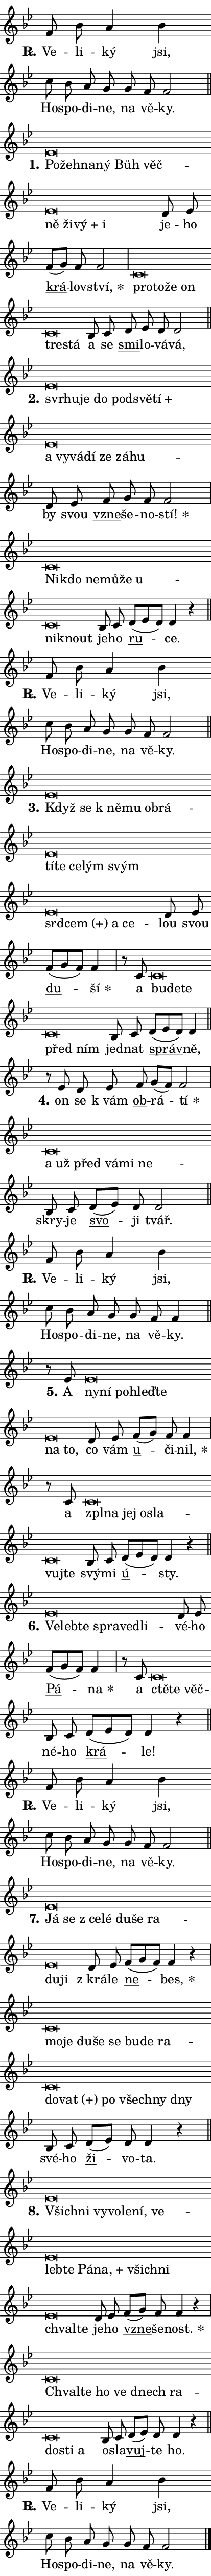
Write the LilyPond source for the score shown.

\version "2.22.1"
\header { tagline = "" }
\paper {
  indent = 0\cm
  top-margin = 0\cm
  right-margin = 0\cm
  bottom-margin = 0\cm
  left-margin = 0\cm
  paper-width = 7\cm
  page-breaking = #ly:one-page-breaking
  system-system-spacing.basic-distance = #11
  score-system-spacing.basic-distance = #11
  ragged-last = ##f
}


%% Author: Thomas Morley
%% https://lists.gnu.org/archive/html/lilypond-user/2020-05/msg00002.html
#(define (line-position grob)
"Returns position of @var[grob} in current system:
   @code{'start}, if at first time-step
   @code{'end}, if at last time-step
   @code{'middle} otherwise
"
  (let* ((col (ly:item-get-column grob))
         (ln (ly:grob-object col 'left-neighbor))
         (rn (ly:grob-object col 'right-neighbor))
         (col-to-check-left (if (ly:grob? ln) ln col))
         (col-to-check-right (if (ly:grob? rn) rn col))
         (break-dir-left
           (and
             (ly:grob-property col-to-check-left 'non-musical #f)
             (ly:item-break-dir col-to-check-left)))
         (break-dir-right
           (and
             (ly:grob-property col-to-check-right 'non-musical #f)
             (ly:item-break-dir col-to-check-right))))
        (cond ((eqv? 1 break-dir-left) 'start)
              ((eqv? -1 break-dir-right) 'end)
              (else 'middle))))

#(define (tranparent-at-line-position vctor)
  (lambda (grob)
  "Relying on @code{line-position} select the relevant enry from @var{vctor}.
Used to determine transparency,"
    (case (line-position grob)
      ((end) (not (vector-ref vctor 0)))
      ((middle) (not (vector-ref vctor 1)))
      ((start) (not (vector-ref vctor 2))))))

noteHeadBreakVisibility =
#(define-music-function (break-visibility)(vector?)
"Makes @code{NoteHead}s transparent relying on @var{break-visibility}"
#{
  \override NoteHead.transparent =
    #(tranparent-at-line-position break-visibility)
#})

#(define delete-ledgers-for-transparent-note-heads
  (lambda (grob)
    "Reads whether a @code{NoteHead} is transparent.
If so this @code{NoteHead} is removed from @code{'note-heads} from
@var{grob}, which is supposed to be @code{LedgerLineSpanner}.
As a result ledgers are not printed for this @code{NoteHead}"
    (let* ((nhds-array (ly:grob-object grob 'note-heads))
           (nhds-list
             (if (ly:grob-array? nhds-array)
                 (ly:grob-array->list nhds-array)
                 '()))
           ;; Relies on the transparent-property being done before
           ;; Staff.LedgerLineSpanner.after-line-breaking is executed.
           ;; This is fragile ...
           (to-keep
             (remove
               (lambda (nhd)
                 (ly:grob-property nhd 'transparent #f))
               nhds-list)))
      ;; TODO find a better method to iterate over grob-arrays, similiar
      ;; to filter/remove etc for lists
      ;; For now rebuilt from scratch
      (set! (ly:grob-object grob 'note-heads)  '())
      (for-each
        (lambda (nhd)
          (ly:pointer-group-interface::add-grob grob 'note-heads nhd))
        to-keep))))

hideNotes = {
  \noteHeadBreakVisibility #begin-of-line-visible
}
unHideNotes = {
  \noteHeadBreakVisibility #all-visible
}

% work-around for resetting accidentals
% https://lilypond.org/doc/v2.23/Documentation/notation/displaying-rhythms#unmetered-music
cadenzaMeasure = {
  \cadenzaOff
  \partial 1024 s1024
  \cadenzaOn
}

#(define-markup-command (accent layout props text) (markup?)
  "Underline accented syllable"
  (interpret-markup layout props
    #{\markup \override #'(offset . 4.3) \underline { #text }#}))

responsum = \markup \concat {
  "R" \hspace #-1.05 \path #0.1 #'((moveto 0 0.07) (lineto 0.9 0.8)) \hspace #0.05 "."
}

\layout {
    \context {
        \Staff
        \remove "Time_signature_engraver"
        \override LedgerLineSpanner.after-line-breaking = #delete-ledgers-for-transparent-note-heads
    }
    \context {
        \Voice {
            \override NoteHead.output-attributes = #'((class . "notehead"))
            \override Hairpin.height = #0.55
        }
    }
    \context {
        \Lyrics {
            \override StanzaNumber.output-attributes = #'((class . "stanzanumber"))
            \override LyricSpace.minimum-distance = #0.9
            \override LyricText.font-name = #"TeX Gyre Schola"
            \override LyricText.font-size = 1
            \override StanzaNumber.font-name = #"TeX Gyre Schola Bold"
            \override StanzaNumber.font-size = 1
        }
    }
}

% magnetic-lyrics.ily
%
%   written by
%     Jean Abou Samra <jean@abou-samra.fr>
%     Werner Lemberg <wl@gnu.org>
%
%   adapted by
%     Jiri Hon <jiri.hon@gmail.com>
%
% Version 2022-Apr-15

% https://www.mail-archive.com/lilypond-user@gnu.org/msg149350.html

#(define (Left_hyphen_pointer_engraver context)
   "Collect syllable-hyphen-syllable occurrences in lyrics and store
them in properties.  This engraver only looks to the left.  For
example, if the lyrics input is @code{foo -- bar}, it does the
following.

@itemize @bullet
@item
Set the @code{text} property of the @code{LyricHyphen} grob between
@q{foo} and @q{bar} to @code{foo}.

@item
Set the @code{left-hyphen} property of the @code{LyricText} grob with
text @q{foo} to the @code{LyricHyphen} grob between @q{foo} and
@q{bar}.
@end itemize

Use this auxiliary engraver in combination with the
@code{lyric-@/text::@/apply-@/magnetic-@/offset!} hook."
   (let ((hyphen #f)
         (text #f))
     (make-engraver
      (acknowledgers
       ((lyric-syllable-interface engraver grob source-engraver)
        (set! text grob)))
      (end-acknowledgers
       ((lyric-hyphen-interface engraver grob source-engraver)
        ;(when (not (grob::has-interface grob 'lyric-space-interface))
          (set! hyphen grob)));)
      ((stop-translation-timestep engraver)
       (when (and text hyphen)
         (ly:grob-set-object! text 'left-hyphen hyphen))
       (set! text #f)
       (set! hyphen #f)))))

#(define (lyric-text::apply-magnetic-offset! grob)
   "If the space between two syllables is less than the value in
property @code{LyricText@/.details@/.squash-threshold}, move the right
syllable to the left so that it gets concatenated with the left
syllable.

Use this function as a hook for
@code{LyricText@/.after-@/line-@/breaking} if the
@code{Left_@/hyphen_@/pointer_@/engraver} is active."
   (let ((hyphen (ly:grob-object grob 'left-hyphen #f)))
     (when hyphen
       (let ((left-text (ly:spanner-bound hyphen LEFT)))
         (when (grob::has-interface left-text 'lyric-syllable-interface)
           (let* ((common (ly:grob-common-refpoint grob left-text X))
                  (this-x-ext (ly:grob-extent grob common X))
                  (left-x-ext
                   (begin
                     ;; Trigger magnetism for left-text.
                     (ly:grob-property left-text 'after-line-breaking)
                     (ly:grob-extent left-text common X)))
                  ;; `delta` is the gap width between two syllables.
                  (delta (- (interval-start this-x-ext)
                            (interval-end left-x-ext)))
                  (details (ly:grob-property grob 'details))
                  (threshold (assoc-get 'squash-threshold details 0.2)))
             (when (< delta threshold)
               (let* (;; We have to manipulate the input text so that
                      ;; ligatures crossing syllable boundaries are not
                      ;; disabled.  For languages based on the Latin
                      ;; script this is essentially a beautification.
                      ;; However, for non-Western scripts it can be a
                      ;; necessity.
                      (lt (ly:grob-property left-text 'text))
                      (rt (ly:grob-property grob 'text))
                      (is-space (grob::has-interface hyphen 'lyric-space-interface))
                      (space (if is-space " " ""))
                      (space-markup (grob-interpret-markup grob " "))
                      (space-size (interval-length (ly:stencil-extent space-markup X)))
                      (extra-delta (if is-space space-size 0))
                      ;; Append new syllable.
                      (ltrt-space (if (and (string? lt) (string? rt))
                                (string-append lt space rt)
                                (make-concat-markup (list lt space rt))))
                      ;; Right-align `ltrt` to the right side.
                      (ltrt-space-markup (grob-interpret-markup
                               grob
                               (make-translate-markup
                                (cons (interval-length this-x-ext) 0)
                                (make-right-align-markup ltrt-space)))))
                 (begin
                   ;; Don't print `left-text`.
                   (ly:grob-set-property! left-text 'stencil #f)
                   ;; Set text and stencil (which holds all collected
                   ;; syllables so far) and shift it to the left.
                   (ly:grob-set-property! grob 'text ltrt-space)
                   (ly:grob-set-property! grob 'stencil ltrt-space-markup)
                   (ly:grob-translate-axis! grob (- (- delta extra-delta)) X))))))))))


#(define (lyric-hyphen::displace-bounds-first grob)
   ;; Make very sure this callback isn't triggered too early.
   (let ((left (ly:spanner-bound grob LEFT))
         (right (ly:spanner-bound grob RIGHT)))
     (ly:grob-property left 'after-line-breaking)
     (ly:grob-property right 'after-line-breaking)
     (ly:lyric-hyphen::print grob)))

squashThreshold = #0.4

\layout {
  \context {
    \Lyrics
    \consists #Left_hyphen_pointer_engraver
    \override LyricText.after-line-breaking =
      #lyric-text::apply-magnetic-offset!
    \override LyricHyphen.stencil = #lyric-hyphen::displace-bounds-first
    \override LyricText.details.squash-threshold = \squashThreshold
    \override LyricHyphen.minimum-distance = 0
    \override LyricHyphen.minimum-length = \squashThreshold
  }
}

squash = \override LyricText.details.squash-threshold = 9999
unSquash = \override LyricText.details.squash-threshold = \squashThreshold

left = \override LyricText.self-alignment-X = #LEFT
unLeft = \revert LyricText.self-alignment-X

starOffset = #(lambda (grob) 
                (let ((x_offset (ly:self-alignment-interface::aligned-on-x-parent grob)))
                  (if (= x_offset 0) 0 (+ x_offset 1.2))))

star = #(define-music-function (syllable)(string?)
"Append star separator at the end of a syllable"
#{
  \once \override LyricText.X-offset = #starOffset
  \lyricmode { \markup {
    #syllable
    \override #'((font-name . "TeX Gyre Schola Bold")) \hspace #0.2 \lower #0.65 \larger "*"
  } }
#})

starAccent = #(define-music-function (syllable)(string?)
"Append star separator at the end of a syllable and make accent"
#{
  \once \override LyricText.X-offset = #starOffset
  \lyricmode { \markup {
    \accent #syllable
    \override #'((font-name . "TeX Gyre Schola Bold")) \hspace #0.2 \lower #0.65 \larger "*"
  } }
#})

breath = #(define-music-function (syllable)(string?)
"Append breathing indicator at the end of a syllable"
#{
  \lyricmode { \markup { #syllable "+" } }
#})

optionalBreath = #(define-music-function (syllable)(string?)
"Append optional breathing indicator at the end of a syllable"
#{
  \lyricmode { \markup { #syllable "(+)" } }
#})


\score {
    <<
        \new Voice = "melody" { \cadenzaOn \key bes \major \relative { f'8 bes a4 bes \bar "" c8 bes a g \bar "" g f f2 \cadenzaMeasure \bar "||" \break }
\relative { es'\breve*1/16 \hideNotes \breve*1/16 \bar "" \breve*1/16 \bar "" \breve*1/16 \bar "" \breve*1/16 \bar "" \breve*1/16 \bar "" \breve*1/16 \bar "" \breve*1/16 \bar "" \breve*1/16 \breve*1/16 \bar "" \unHideNotes d8 es \bar "" f[( g)] f f2 \cadenzaMeasure \bar "|" c\breve*1/16 \hideNotes \breve*1/16 \bar "" \breve*1/16 \bar "" \breve*1/16 \bar "" \breve*1/16 \breve*1/16 \bar "" \unHideNotes bes8 c \bar "" d es d d2 \cadenzaMeasure \bar "||" \break }
\relative { es'\breve*1/16 \hideNotes \breve*1/16 \bar "" \breve*1/16 \bar "" \breve*1/16 \bar "" \breve*1/16 \bar "" \breve*1/16 \bar "" \breve*1/16 \bar "" \breve*1/16 \bar "" \breve*1/16 \bar "" \breve*1/16 \bar "" \breve*1/16 \bar "" \breve*1/16 \bar "" \breve*1/16 \breve*1/16 \bar "" \unHideNotes d8 es \bar "" f g f f2 \cadenzaMeasure \bar "|" c\breve*1/16 \hideNotes \breve*1/16 \bar "" \breve*1/16 \bar "" \breve*1/16 \bar "" \breve*1/16 \bar "" \breve*1/16 \bar "" \breve*1/16 \breve*1/16 \bar "" \unHideNotes bes8 c \bar "" d[( es d)] d4 r \cadenzaMeasure \bar "||" \break }
\relative { f'8 bes a4 bes \bar "" c8 bes a g \bar "" g f f2 \cadenzaMeasure \bar "||" \break }
\relative { es'\breve*1/16 \hideNotes \breve*1/16 \bar "" \breve*1/16 \bar "" \breve*1/16 \bar "" \breve*1/16 \bar "" \breve*1/16 \bar "" \breve*1/16 \bar "" \breve*1/16 \bar "" \breve*1/16 \bar "" \breve*1/16 \bar "" \breve*1/16 \bar "" \breve*1/16 \bar "" \breve*1/16 \bar "" \breve*1/16 \breve*1/16 \bar "" \unHideNotes d8 es \bar "" f[( g f)] f4 \cadenzaMeasure \bar "|" r8 c8 c\breve*1/16 \hideNotes \breve*1/16 \bar "" \breve*1/16 \bar "" \breve*1/16 \breve*1/16 \bar "" \unHideNotes bes8 c \bar "" d[( es d)] d4 \cadenzaMeasure \bar "||" \break }
\relative { r8 es'8 d8 es \bar "" f g[( f)] f2 \cadenzaMeasure \bar "|" c\breve*1/16 \hideNotes \breve*1/16 \bar "" \breve*1/16 \bar "" \breve*1/16 \bar "" \breve*1/16 \breve*1/16 \bar "" \unHideNotes bes8 c \bar "" d[( es)] d d2 \cadenzaMeasure \bar "||" \break }
\relative { f'8 bes a4 bes \bar "" c8 bes a g \bar "" g f f4 \cadenzaMeasure \bar "||" \break }
\relative { r8 es'8 es\breve*1/16 \hideNotes \breve*1/16 \bar "" \breve*1/16 \bar "" \breve*1/16 \bar "" \breve*1/16 \bar "" \breve*1/16 \breve*1/16 \bar "" \unHideNotes d8 es \bar "" f[( g)] f f4 \cadenzaMeasure \bar "|" r8 c8 c\breve*1/16 \hideNotes \breve*1/16 \bar "" \breve*1/16 \bar "" \breve*1/16 \bar "" \breve*1/16 \bar "" \breve*1/16 \breve*1/16 \bar "" \unHideNotes bes8 c \bar "" d[( es d)] d4 r \cadenzaMeasure \bar "||" \break }
\relative { es'\breve*1/16 \hideNotes \breve*1/16 \bar "" \breve*1/16 \bar "" \breve*1/16 \bar "" \breve*1/16 \breve*1/16 \bar "" \unHideNotes d8 es \bar "" f[( g f)] f4 \cadenzaMeasure \bar "|" r8 c8 c\breve*1/16 \hideNotes \breve*1/16 \breve*1/16 \bar "" \unHideNotes bes8 c \bar "" d[( es d)] d4 r \cadenzaMeasure \bar "||" \break }
\relative { f'8 bes a4 bes \bar "" c8 bes a g \bar "" g f f2 \cadenzaMeasure \bar "||" \break }
\relative { es'\breve*1/16 \hideNotes \breve*1/16 \bar "" \breve*1/16 \bar "" \breve*1/16 \bar "" \breve*1/16 \bar "" \breve*1/16 \bar "" \breve*1/16 \bar "" \breve*1/16 \breve*1/16 \bar "" \unHideNotes d8 es \bar "" f[( g f)] f4 r \cadenzaMeasure \bar "|" c\breve*1/16 \hideNotes \breve*1/16 \bar "" \breve*1/16 \bar "" \breve*1/16 \bar "" \breve*1/16 \bar "" \breve*1/16 \bar "" \breve*1/16 \bar "" \breve*1/16 \bar "" \breve*1/16 \bar "" \breve*1/16 \bar "" \breve*1/16 \bar "" \breve*1/16 \bar "" \breve*1/16 \breve*1/16 \bar "" \unHideNotes bes8 c \bar "" d[( es)] d d4 r \cadenzaMeasure \bar "||" \break }
\relative { es'\breve*1/16 \hideNotes \breve*1/16 \bar "" \breve*1/16 \bar "" \breve*1/16 \bar "" \breve*1/16 \bar "" \breve*1/16 \bar "" \breve*1/16 \bar "" \breve*1/16 \bar "" \breve*1/16 \bar "" \breve*1/16 \bar "" \breve*1/16 \bar "" \breve*1/16 \bar "" \breve*1/16 \bar "" \breve*1/16 \breve*1/16 \bar "" \unHideNotes d8 es \bar "" f[( g)] f f4 r \cadenzaMeasure \bar "|" c\breve*1/16 \hideNotes \breve*1/16 \bar "" \breve*1/16 \bar "" \breve*1/16 \bar "" \breve*1/16 \bar "" \breve*1/16 \bar "" \breve*1/16 \bar "" \breve*1/16 \breve*1/16 \bar "" \unHideNotes bes8 c \bar "" d[( es)] d d4 r \cadenzaMeasure \bar "||" \break }
\relative { f'8 bes a4 bes \bar "" c8 bes a g \bar "" g f f2 \cadenzaMeasure \bar "||" \break } \bar "|." }
        \new Lyrics \lyricsto "melody" { \lyricmode { \set stanza = \responsum
Ve -- li -- ký jsi, Ho -- spo -- di -- ne, na vě -- ky.
\set stanza = "1."
\left Po -- \squash žeh -- na -- ný Bůh věč -- ně ži -- \breath "vý" i \unLeft \unSquash je -- ho \markup \accent krá -- lov -- \star ství, \left pro -- \squash to -- že on tre -- stá \unLeft \unSquash a se \markup \accent smi -- lo -- vá -- vá,
\set stanza = "2."
\left svr -- \squash hu -- je do pod -- svě -- \breath "tí" a vy -- vá -- dí ze zá -- hu -- \unLeft \unSquash by svou \markup \accent vzne -- še -- no -- \star stí! \left Ni -- \squash kdo ne -- mů -- že u -- nik -- nout \unLeft \unSquash je -- ho \markup \accent ru -- ce.
\set stanza = \responsum
Ve -- li -- ký jsi, Ho -- spo -- di -- ne, na vě -- ky.
\set stanza = "3."
\left Když \squash se "k ně" -- mu ob -- rá -- tí -- te ce -- lým svým srd -- \optionalBreath cem a ce -- \unLeft \unSquash lou svou \markup \accent du -- \star ší a \left bu -- \squash de -- te před ním \unLeft \unSquash jed -- nat \markup \accent správ -- ně,
\set stanza = "4."
on se "k vám" \markup \accent ob -- rá -- \star tí \left a \squash už před vá -- mi ne -- \unLeft \unSquash skry -- je \markup \accent svo -- ji tvář.
\set stanza = \responsum
Ve -- li -- ký jsi, Ho -- spo -- di -- ne, na vě -- ky.
\set stanza = "5."
A \left ny -- \squash ní po -- hleď -- te na to, \unLeft \unSquash co vám \markup \accent u -- či -- \star nil, a \left zpl -- \squash na jej o -- sla -- vuj -- te \unLeft \unSquash svý -- mi \markup \accent ú -- sty.
\set stanza = "6."
\left Ve -- \squash leb -- te spra -- ve -- dli -- \unLeft \unSquash vé -- ho \markup \accent Pá -- \star na a \left ctě -- \squash te věč -- \unLeft \unSquash né -- ho \markup \accent krá -- le!
\set stanza = \responsum
Ve -- li -- ký jsi, Ho -- spo -- di -- ne, na vě -- ky.
\set stanza = "7."
\left Já \squash se "z ce" -- lé du -- še ra -- du -- ji \unLeft \unSquash "z krá" -- le \markup \accent ne -- \star bes, \left mo -- \squash je du -- še se bu -- de ra -- do -- \optionalBreath vat po všech -- ny dny \unLeft \unSquash své -- ho \markup \accent ži -- vo -- ta.
\set stanza = "8."
\left Všich -- \squash ni vy -- vo -- le -- ní, ve -- leb -- te Pá -- \breath "na," všich -- ni chval -- te \unLeft \unSquash je -- ho \markup \accent vzne -- še -- \star nost. \left Chval -- \squash te ho ve dnech ra -- do -- sti a \unLeft \unSquash o -- sla -- \markup \accent vuj -- te ho.
\set stanza = \responsum
Ve -- li -- ký jsi, Ho -- spo -- di -- ne, na vě -- ky. } }
    >>
    \layout {}
}
